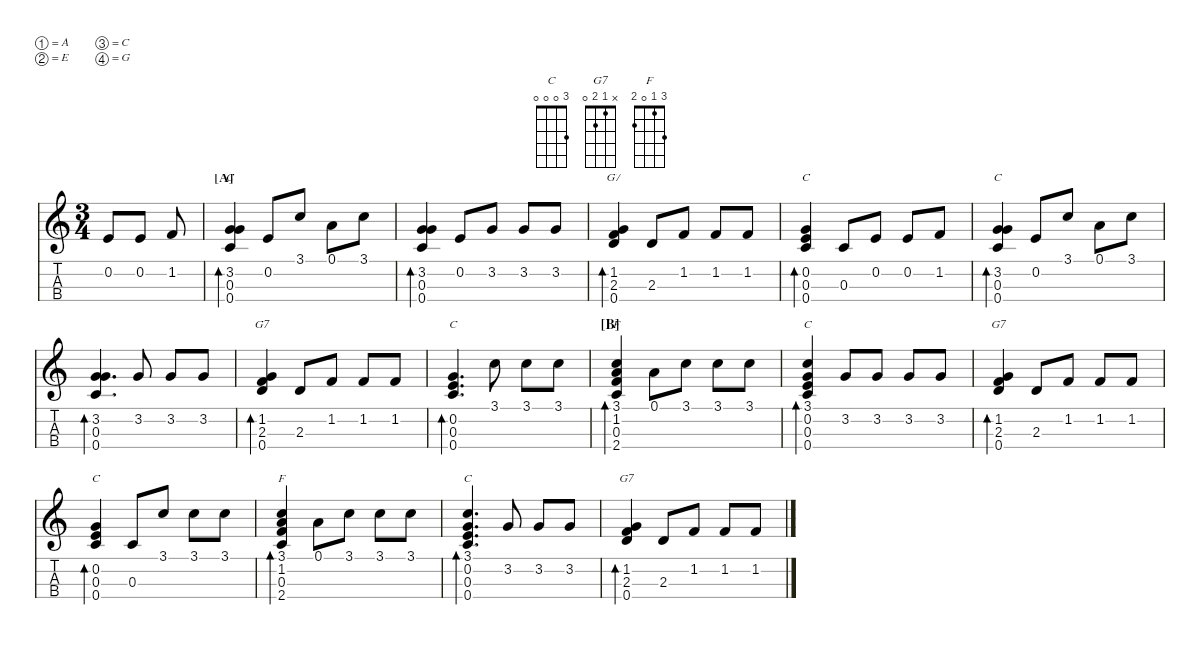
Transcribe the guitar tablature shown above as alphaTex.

\defaultSystemsLayout 4
\hideDynamics
\bracketExtendMode nobrackets
\otherSystemsTrackNameOrientation horizontal
\defaultBarNumberDisplay Hide
\track ("Ukulele" " ") {defaultSystemsLayout 5 instrument acousticguitarnylon}
\staff {score tabs}
\tuning (A4 E4 C4 G4)
\displaytranspose 0
\chord ("C" x 3 0 0)
\chord ("G7" x 1 2 0)
\chord ("C" x 0 0 0)
\chord ("C" x 3 0 0) {showname false}
\chord ("C" x 0 0 0) {showfingering false}
\chord ("F" 3 1 0 2)
\chord ("C" 3 0 0 0)
\ts (3 4)
\beaming (8 2 2 2)
\ac
\tempo (100 hide)
\clef g2
\ks c
0.2.8{dy mf instrument acousticguitarnylon beam Up} 0.2.8{beam Up} 1.2.8{beam Up} |
\section ("A" "")
(0.4 3.2 0.3).4{bd 44 ch "C" beam Up} 0.2.8{beam Up} 3.1.8{beam Up} 0.1.8{beam Down} 3.1.8{beam Down} |
(0.4 3.2 0.3).4{bd 43 beam Up} 0.2.8{beam Up} 3.2.8{beam Up} 3.2.8{beam Up} 3.2.8{beam Up} |
(1.2 0.4 2.3).4{bd 42 ch "G7" beam Up} 2.3.8{beam Up} 1.2.8{beam Up} 1.2.8{beam Up} 1.2.8{beam Up} |
(0.2 0.4 0.3).4{bd 41 ch "C" beam Up} 0.3.8{beam Up} 0.2.8{beam Up} 0.2.8{beam Up} 1.2.8{beam Up} |
(0.4 3.2 0.3).4{bd 40 ch "C" beam Up} 0.2.8{beam Up} 3.1.8{beam Up} 0.1.8{beam Down} 3.1.8{beam Down} |
(3.2 0.4 0.3).4{d bd 38 beam Up} 3.2.8{beam Up} 3.2.8{beam Up} 3.2.8{beam Up} |
(1.2 0.4 2.3).4{bd 37 ch "G7" beam Up} 2.3.8{beam Up} 1.2.8{beam Up} 1.2.8{beam Up} 1.2.8{beam Up} |
(0.4 0.3 0.2).4{d bd 36 ch "C" beam Up} 3.1.8{beam Down} 3.1.8{beam Down} 3.1.8{beam Down} |
\section ("B" "")
(0.3 1.2 2.4 3.1).4{bd 35 ch "F" beam Up} 0.1.8{beam Down} 3.1.8{beam Down} 3.1.8{beam Down} 3.1.8{beam Down} |
(3.1 0.3 0.2 0.4).4{bd 34 ch "C" beam Up} 3.2.8{beam Up} 3.2.8{beam Up} 3.2.8{beam Up} 3.2.8{beam Up} |
(1.2 0.4 2.3).4{bd 33 ch "G7" beam Up} 2.3.8{beam Up} 1.2.8{beam Up} 1.2.8{beam Up} 1.2.8{beam Up} |
(0.2 0.3 0.4).4{bd 32 ch "C" beam Up} 0.3.8{beam Up} 3.1.8{beam Up} 3.1.8{beam Down} 3.1.8{beam Down} |
(0.3 1.2 2.4 3.1).4{bd 31 ch "F" beam Up} 0.1.8{beam Down} 3.1.8{beam Down} 3.1.8{beam Down} 3.1.8{beam Down} |
(3.1 0.3 0.2 0.4).4{d bd 30 ch "C" beam Up} 3.2.8{beam Up} 3.2.8{beam Up} 3.2.8{beam Up} |
(1.2 0.4 2.3).4{bd 30 ch "G7" beam Up} 2.3.8{beam Up} 1.2.8{beam Up} 1.2.8{beam Up} 1.2.8{beam Up}
